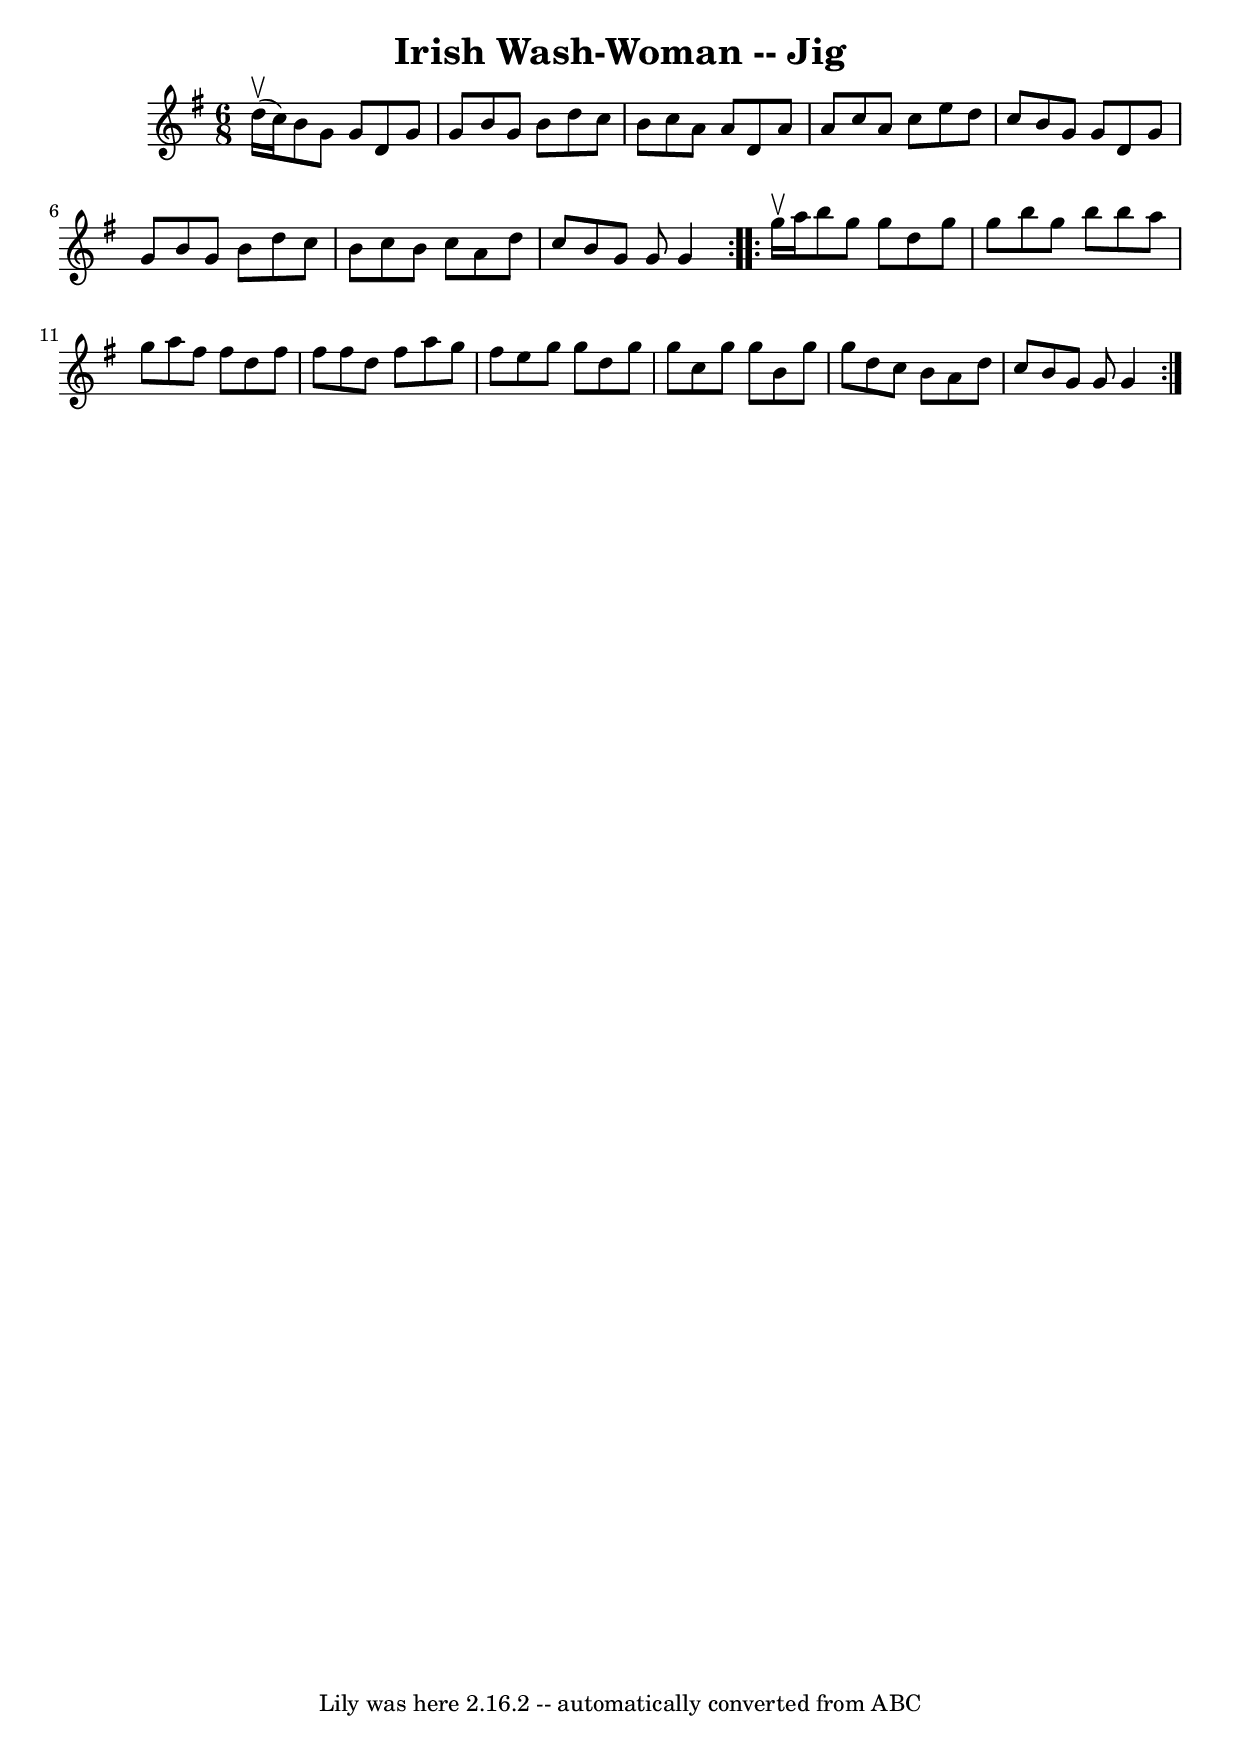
\version "2.16.2"
\include "Mammoth.ily"
\header {
  %% book = "Ryan's Mammoth Collection"
  crossRefNumber = "1"
  footnotes = "\\\\87 452"
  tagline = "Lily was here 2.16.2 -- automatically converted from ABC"
  title = "Irish Wash-Woman -- Jig"

}
voicedefault =  {



  \repeat volta 2 {

    \time 6/8 
    \key g \major
    d''16^\upbow(c''16) |
    b'8 g'8    
    g'8 d'8 g'8 g'8    |
    b'8 g'8 b'8 d''8 c''8 b'8  |
    c''8 a'8 a'8 d'8 a'8 a'8    |
    c''8 a'8 
    c''8 e''8 d''8 c''8    |
    b'8 g'8 g'8 d'8 g'8 
    g'8    |
    b'8 g'8 b'8 d''8 c''8 b'8    |
    
    c''8 b'8 c''8 a'8 d''8 c''8    |
    b'8 g'8 g'8    
    g'4    
  }     
  \repeat volta 2 {
    g''16^\upbow a''16  |
    b''8    
    g''8 g''8 d''8 g''8 g''8    |
    b''8 g''8 b''8 b''8 
    a''8 g''8    |
    a''8 fis''8 fis''8 d''8 fis''8    
    fis''8    |
    fis''8 d''8 fis''8 a''8 g''8 fis''8     |
    e''8 g''8 g''8 d''8 g''8 g''8    |
    c''8    
    g''8 g''8 b'8 g''8 g''8    |
    d''8 c''8 b'8 a'8    
    d''8 c''8    |
    b'8 g'8 g'8 g'4    
  }   

}

\score{
  <<

    \context Staff="default"
    {
      \voicedefault 
      
    }

  >>
  \layout {
    
  }
  \midi {
  }

}
